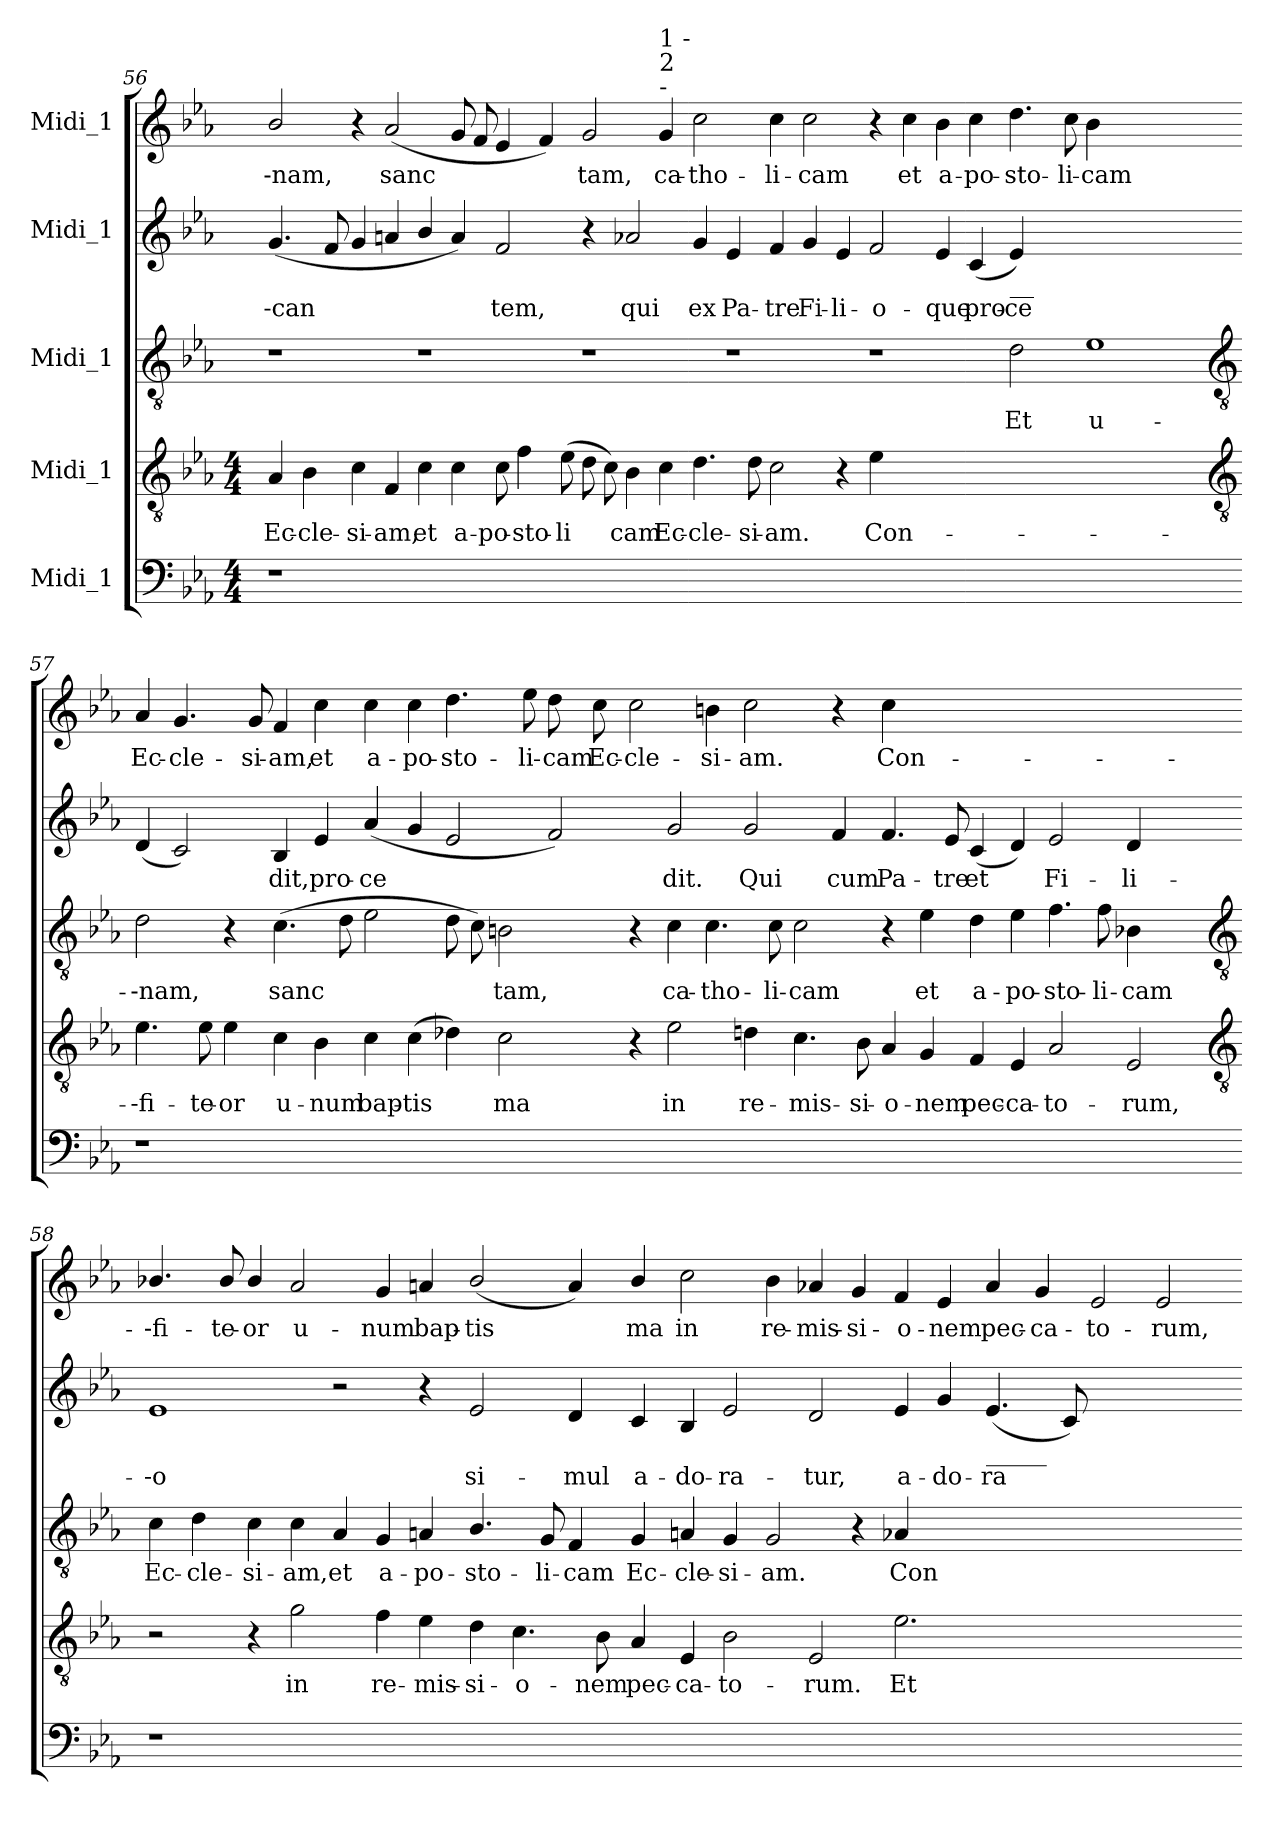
**kern	**kern	**text	**kern	**text	**kern	**text	**kern	**text
*part5	*part4	*part4	*part3	*part3	*part2	*part2	*part1	*part1
*staff5	*staff4	*staff4	*staff3	*staff3	*staff2	*staff2	*staff1	*staff1
*I"Midi_1	*I"Midi_1	*	*I"Midi_1	*	*I"Midi_1	*	*I"Midi_1	*
!!LO:LB:g=z
*clefF4	*clefGv2	*	*clefGv2	*	*clefG2	*	*clefG2	*
*k[b-e-a-]	*k[b-e-a-]	*	*k[b-e-a-]	*	*k[b-e-a-]	*	*k[b-e-a-]	*
*E-:	*E-:	*	*E-:	*	*E-:	*	*E-:	*
*M4/4	*M4/4	*	*	*	*	*	*	*
=56	=56	=56	=56	=56	=56	=56	=56	=56
!	!	!LO:LY:b	!	!	!	!LO:LY:b	!	!LO:LY:b
1r	4A-	Ec-	1r	.	(<4.g	--can	2b-/	--nam,
!	!	!LO:LY:b	!	!	!	!	!	!
.	4B-	-cle-	.	.	.	.	.	.
.	.	.	.	.	8f	.	.	.
!	!	!LO:LY:b	!	!	!	!	!	!
.	4c	-si-	.	.	4g	.	4r	.
!	!	!LO:LY:b	!	!	!	!	!	!LO:LY:b
.	4F	-am,	.	.	4an	.	(<2a-	sanc
!	!	!LO:LY:b	!	!	!	!	!	!
00ryy	4c	et	1r	.	4b-/	.	.	.
!	!	!LO:LY:b	!	!	!	!	!	!
.	4c	a-	.	.	4a)	.	8g	.
.	.	.	.	.	.	.	8f	.
!	!	!LO:LY:b	!	!	!	!LO:LY:b	!	!
.	8c	-po-	.	.	2f	tem,	4e-	.
!	!	!LO:LY:b	!	!	!	!	!	!
.	4f	-sto-	.	.	.	.	.	.
.	.	.	.	.	.	.	4f)	.
!	!	!LO:LY:b	!	!	!	!	!	!
.	(>8e-	-li	.	.	.	.	.	.
!	!	!	!	!	!	!	!	!LO:LY:b
.	8d	.	1r	.	4r	.	2g	tam,
.	8c)	.	.	.	.	.	.	.
!	!	!LO:LY:b	!	!	!	!LO:LY:b	!	!
.	4B-	cam	.	.	2a-X	qui	.	.
!	!	!	!	!	!	!	!LO:TX:a:t=-	!
!	!	!	!	!	!	!	!LO:TX:a:t=2	!
!	!	!	!	!	!	!	!LO:TX:a:t=1 -	!
!	!	!LO:LY:b	!	!	!	!	!	!LO:LY:b
.	4c	Ec-	.	.	.	.	4g	ca-
!	!	!LO:LY:b	!	!	!	!LO:LY:b	!	!LO:LY:b
.	4.d	-cle-	.	.	4g	ex	2cc	-tho-
!	!	!	!	!	!	!LO:LY:b	!	!
.	.	.	1r	.	4e-	Pa-	.	.
!	!	!LO:LY:b	!	!	!	!	!	!
.	8d	-si-	.	.	.	.	.	.
!	!	!LO:LY:b	!	!	!	!LO:LY:b	!	!LO:LY:b
.	2c	-am.	.	.	4f	-tre	4cc	-li-
!	!	!	!	!	!	!LO:LY:b	!	!LO:LY:b
.	.	.	.	.	4g	Fi-	2cc	-cam
!	!	!	!	!	!	!LO:LY:b	!	!
.	4r	.	.	.	4e-	-li-	.	.
!	!	!LO:LY:b	!	!	!	!LO:LY:b	!	!
.	4e-	Con-	1r	.	2f	-o-	4r	.
!	!	!	!	!	!	!	!	!LO:LY:b
.	0ryy	.	.	.	.	.	4cc	et
!	!	!	!	!	!	!LO:LY:b	!	!LO:LY:b
.	.	.	.	.	4e-	-que	4b-	a-
!	!	!	!	!	!	!LO:LY:b	!	!LO:LY:b
.	.	.	.	.	(<4c	pro-	4cc	-po-
!	!	!	!	!	!LO:TX:b:t=__	!	!	!
!	!	!	!	!LO:LY:b	!	!LO:LY:b	!	!LO:LY:b
1.ryy	.	.	2d	Et	4e-)	-ce	4.dd	-sto-
.	.	.	.	.	1ryy	.	.	.
!	!	!	!	!	!	!	!	!LO:LY:b
.	.	.	.	.	.	.	8cc	-li-
!	!	!	!	!LO:LY:b	!	!	!	!LO:LY:b
.	.	.	1e-	u-	.	.	4b-	-cam
.	.	.	.	.	.	.	2.ryy	.
.	4ryy	.	.	.	4ryy	.	.	.
!!LO:LB:g=z
=57-	=57-	=57-	=57-	=57-	=57-	=57-	=57-	=57-
*	*clefGv2	*	*clefGv2	*	*	*	*	*
!	!	!LO:LY:b	!	!LO:LY:b	!	!	!	!LO:LY:b
1r	4.e-	--fi-	2d	--nam,	(<4d	.	4a-	Ec-
!	!	!	!	!	!	!	!	!LO:LY:b
.	.	.	.	.	2c)	.	4.g	-cle-
!	!	!LO:LY:b	!	!	!	!	!	!
.	8e-	-te-	.	.	.	.	.	.
!	!	!LO:LY:b	!	!	!	!	!	!
.	4e-	-or	4r	.	.	.	.	.
!	!	!	!	!	!	!	!	!LO:LY:b
.	.	.	.	.	.	.	8g	-si-
!	!	!LO:LY:b	!	!LO:LY:b	!	!LO:LY:b	!	!LO:LY:b
.	4c	u-	(>4.c	sanc	4B-	dit,	4f	-am,
!	!	!LO:LY:b	!	!	!	!LO:LY:b	!	!LO:LY:b
00ryy	4B-	-num	.	.	4e-	pro-	4cc	et
.	.	.	8d	.	.	.	.	.
!	!	!LO:LY:b	!	!	!	!LO:LY:b	!	!LO:LY:b
.	4c	bap-	2e-	.	(<4a-	-ce	4cc	a-
!	!	!LO:LY:b	!	!	!	!	!	!LO:LY:b
.	(>4c	-tis	.	.	4g	.	4cc	-po-
!	!	!	!	!	!	!	!	!LO:LY:b
.	4d-X)	.	8d	.	2e-	.	4.dd	-sto-
.	.	.	8c)	.	.	.	.	.
!	!	!LO:LY:b	!	!LO:LY:b	!	!	!	!
.	2c	ma	2Bn	tam,	.	.	.	.
!	!	!	!	!	!	!	!	!LO:LY:b
.	.	.	.	.	.	.	8ee-	-li-
!	!	!	!	!	!	!	!	!LO:LY:b
.	.	.	.	.	2f)	.	8dd	-cam
!	!	!	!	!	!	!	!	!LO:LY:b
.	.	.	.	.	.	.	8cc	Ec-
!	!	!	!	!	!	!	!	!LO:LY:b
.	4r	.	4r	.	.	.	2cc	-cle-
!	!	!LO:LY:b	!	!LO:LY:b	!	!LO:LY:b	!	!
.	2e-	in	4c	ca-	2g	dit.	.	.
!	!	!	!	!LO:LY:b	!	!	!	!LO:LY:b
.	.	.	4.c	-tho-	.	.	4bn	-si-
!	!	!LO:LY:b	!	!	!	!LO:LY:b	!	!LO:LY:b
.	4dn	re-	.	.	2g	Qui	2cc	-am.
!	!	!	!	!LO:LY:b	!	!	!	!
.	.	.	8c	-li-	.	.	.	.
!	!	!LO:LY:b	!	!LO:LY:b	!	!	!	!
.	4.c	-mis-	2c	-cam	.	.	.	.
!	!	!	!	!	!	!LO:LY:b	!	!
.	.	.	.	.	4f	cum	4r	.
!	!	!LO:LY:b	!	!	!	!	!	!
.	8B-	-si-	.	.	.	.	.	.
!	!	!LO:LY:b	!	!	!	!LO:LY:b	!	!LO:LY:b
.	4A-	-o-	4r	.	4.f	Pa-	4cc	Con-
!	!	!LO:LY:b	!	!LO:LY:b	!	!	!	!
.	4G	-nem	4e-	et	.	.	1..ryy	.
!	!	!	!	!	!	!LO:LY:b	!	!
.	.	.	.	.	8e-	-tre	.	.
!	!	!LO:LY:b	!	!LO:LY:b	!	!LO:LY:b	!	!
.	4F	pec-	4d	a-	(<4c	et	.	.
!	!	!LO:LY:b	!	!LO:LY:b	!	!	!	!
.	4E-	-ca-	4e-	-po-	4d)	.	.	.
!	!	!LO:LY:b	!	!LO:LY:b	!	!LO:LY:b	!	!
1ryy	2A-	-to-	4.f	-sto-	2e-	Fi-	.	.
!	!	!	!	!LO:LY:b	!	!	!	!
.	.	.	8f	-li-	.	.	.	.
!	!	!LO:LY:b	!	!LO:LY:b	!	!LO:LY:b	!	!
.	2E-	-rum,	4B-X	-cam	4d	-li-	.	.
.	.	.	4ryy	.	4ryy	.	.	.
!!LO:LB:g=z
=58-	=58-	=58-	=58-	=58-	=58-	=58-	=58-	=58-
*	*clefGv2	*	*clefGv2	*	*	*	*	*
!	!	!	!	!LO:LY:b	!	!LO:LY:b	!	!LO:LY:b
1r	2r	.	4c	Ec-	1e-	--o	4.b-/	--fi-
!	!	!	!	!LO:LY:b	!	!	!	!
.	.	.	4d	-cle-	.	.	.	.
!	!	!	!	!	!	!	!	!LO:LY:b
.	.	.	.	.	.	.	8b-/	-te-
!	!	!	!	!LO:LY:b	!	!	!	!LO:LY:b
.	4r	.	4c	-si-	.	.	4b-/	-or
!	!	!LO:LY:b	!	!LO:LY:b	!	!	!	!LO:LY:b
.	2g	in	4c	-am,	.	.	2a-/	u-
!	!	!	!	!LO:LY:b	!	!	!	!
00ryy	.	.	4A-	et	2r	.	.	.
!	!	!LO:LY:b	!	!LO:LY:b	!	!	!	!LO:LY:b
.	4f	re-	4G	a-	.	.	4g/	-num
!	!	!LO:LY:b	!	!LO:LY:b	!	!	!	!LO:LY:b
.	4e-	-mis-	4An	-po-	4r	.	4an/	bap-
!	!	!LO:LY:b	!	!LO:LY:b	!	!LO:LY:b	!	!LO:LY:b
.	4d	-si-	4.B-/	-sto-	2e-	si-	(<2b-/	-tis
!	!	!LO:LY:b	!	!	!	!	!	!
.	4.c	-o-	.	.	.	.	.	.
!	!	!	!	!LO:LY:b	!	!	!	!
.	.	.	8G	-li-	.	.	.	.
!	!	!	!	!LO:LY:b	!	!LO:LY:b	!	!
.	.	.	4F	-cam	4d	-mul	4a/)	.
!	!	!LO:LY:b	!	!	!	!	!	!
.	8B-	-nem	.	.	.	.	.	.
!	!	!LO:LY:b	!	!LO:LY:b	!	!LO:LY:b	!	!LO:LY:b
.	4A-	pec-	4G	Ec-	4c	a-	4b-/	ma
!	!	!LO:LY:b	!	!LO:LY:b	!	!LO:LY:b	!	!LO:LY:b
.	4E-	-ca-	4An	-cle-	4B-	-do-	2cc	in
!	!	!LO:LY:b	!	!LO:LY:b	!	!LO:LY:b	!	!
.	2B-	-to-	4G	-si-	2e-	-ra-	.	.
!	!	!	!	!LO:LY:b	!	!	!	!LO:LY:b
.	.	.	2G	-am.	.	.	4b-	re-
!	!	!LO:LY:b	!	!	!	!LO:LY:b	!	!LO:LY:b
.	2E-	-rum.	.	.	2d	-tur,	4a-X	-mis-
!	!	!	!	!	!	!	!	!LO:LY:b
.	.	.	4r	.	.	.	4g	-si-
!	!	!LO:LY:b	!	!LO:LY:b	!	!LO:LY:b	!	!LO:LY:b
.	2.e-	Et	4A-X	Con-	4e-	a-	4f	-o-
!	!	!	!	!	!	!LO:LY:b	!	!LO:LY:b
.	.	.	1..ryy	.	4g	-do-	4e-	-nem
!	!	!	!	!	!LO:TX:b:t=_____	!	!	!
!	!	!	!	!	!	!LO:LY:b	!	!LO:LY:b
.	.	.	.	.	(<4.e-	-ra	4a-	pec-
!	!	!	!	!	!	!	!	!LO:LY:b
.	1ryy	.	.	.	.	.	4g	-ca-
.	.	.	.	.	8c)	.	.	.
!	!	!	!	!	!	!	!	!LO:LY:b
1ryy	.	.	.	.	1ryy	.	2e-	-to-
!	!	!	!	!	!	!	!	!LO:LY:b
.	.	.	.	.	.	.	2e-	-rum,
.	4ryy	.	.	.	.	.	.	.
=-	=-	=-	=-	=-	=-	=-	=-	=-
*-	*-	*-	*-	*-	*-	*-	*-	*-
